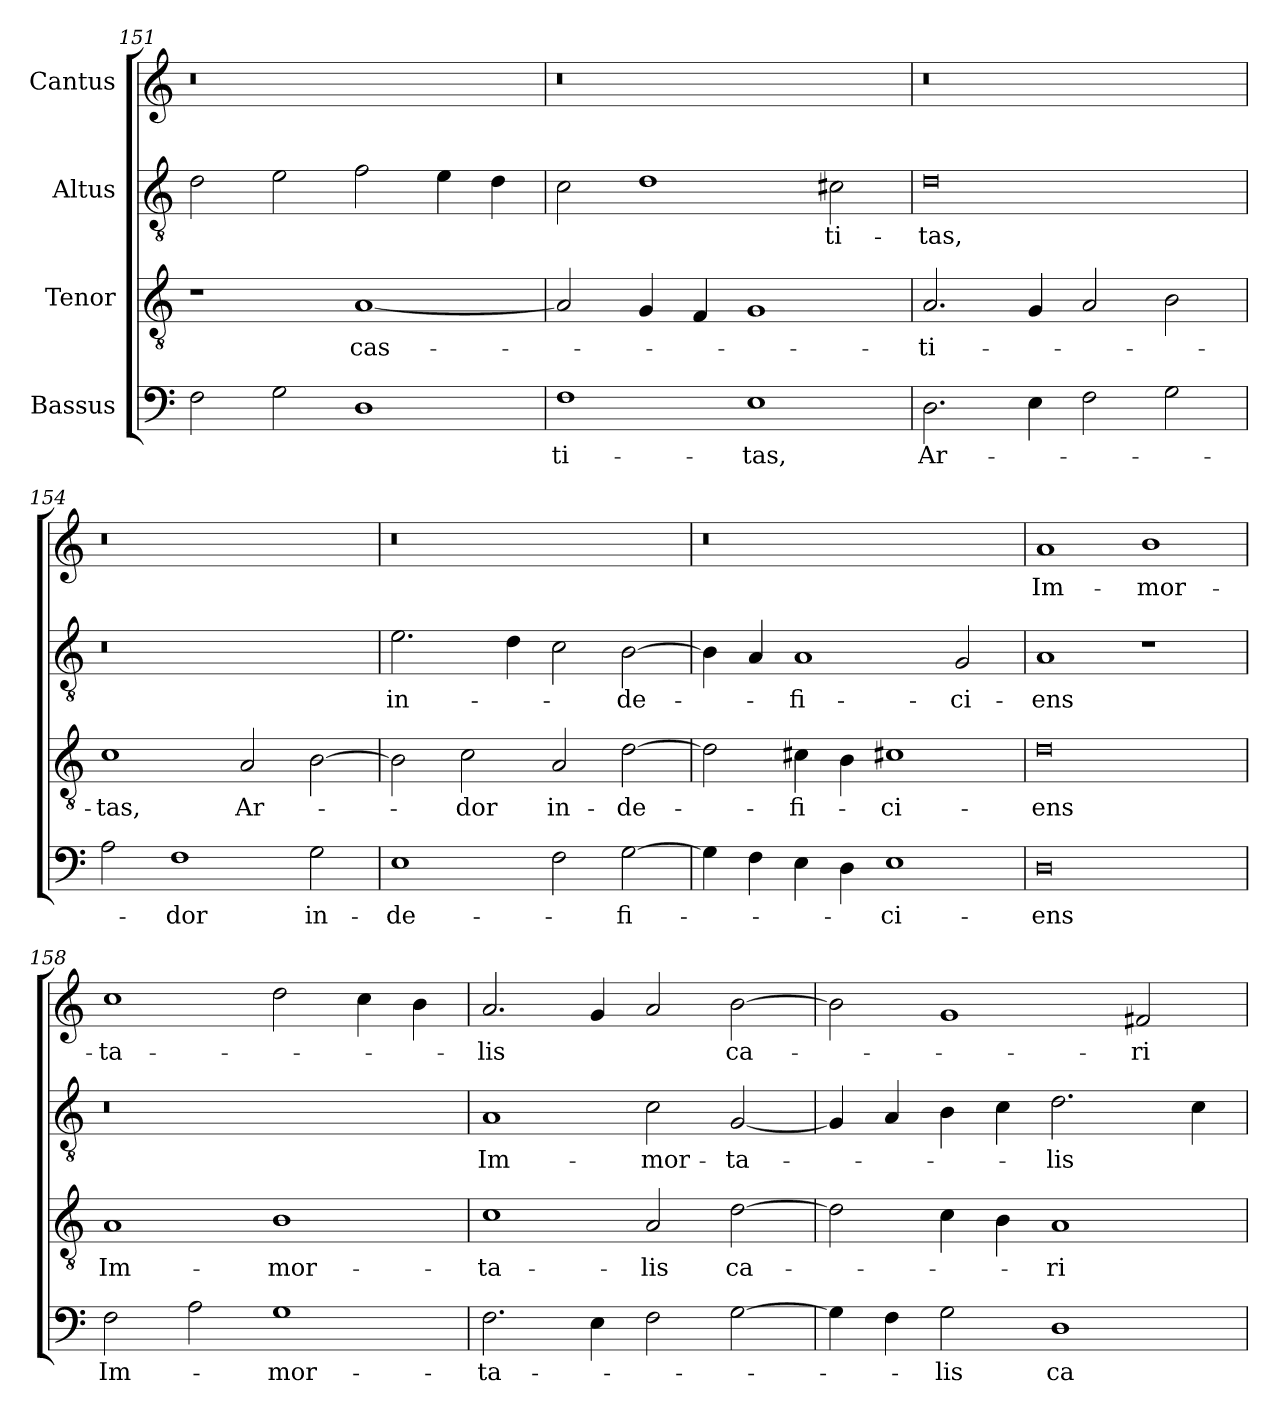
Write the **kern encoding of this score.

**kern	**text	**kern	**text	**kern	**text	**kern	**text
*part4	*part4	*part3	*part3	*part2	*part2	*part1	*part1
*staff4	*staff4	*staff3	*staff3	*staff2	*staff2	*staff1	*staff1
*I"Bassus	*	*I"Tenor	*	*I"Altus	*	*I"Cantus	*
*clefF4	*	*clefGv2	*	*clefGv2	*	*clefG2	*
*k[]	*	*k[]	*	*k[]	*	*k[]	*
*C:	*	*C:	*	*C:	*	*C:	*
=151	=151	=151	=151	=151	=151	=151	=151
2F\	.	1r	.	2d\	.	0r	.
2G\	.	.	.	2e\	.	.	.
1D\	.	[1A/	cas-	2f\	.	.	.
.	.	.	.	4e\	.	.	.
.	.	.	.	4d\	.	.	.
=152	=152	=152	=152	=152	=152	=152	=152
1F\	-ti-	2A/]	.	2c\	.	0r	.
.	.	4G/	.	1d\	.	.	.
.	.	4F/	.	.	.	.	.
1E\	-tas,	1G/	.	.	.	.	.
.	.	.	.	2c#X\	-ti-	.	.
!!LO:LB:g=z
=153	=153	=153	=153	=153	=153	=153	=153
2.D\	Ar-	2.A/	-ti-	0d\	-tas,	0r	.
4E\	.	4G/	.	.	.	.	.
2F\	.	2A/	.	.	.	.	.
2G\	.	2B\	.	.	.	.	.
=154	=154	=154	=154	=154	=154	=154	=154
2A\	.	1c\	-tas,	0r	.	0r	.
1F\	-dor	.	.	.	.	.	.
.	.	2A/	Ar-	.	.	.	.
2G\	in-	[2B\	.	.	.	.	.
=155	=155	=155	=155	=155	=155	=155	=155
1E\	-de-	2B\]	.	2.e\	in-	0r	.
.	.	2c\	-dor	.	.	.	.
.	.	.	.	4d\	.	.	.
2F\	.	2A/	in-	2c\	.	.	.
[2G\	-fi-	[2d\	-de-	[2B\	-de-	.	.
=156	=156	=156	=156	=156	=156	=156	=156
4G\]	.	2d\]	.	4B\]	.	0r	.
4F\	.	.	.	4A/	.	.	.
4E\	.	4c#X\	-fi-	1A/	-fi-	.	.
4D\	.	4B\	.	.	.	.	.
1E\	-ci-	1c#X\	-ci-	.	.	.	.
.	.	.	.	2G/	-ci-	.	.
=157	=157	=157	=157	=157	=157	=157	=157
0D\	-ens	0d\	-ens	1A/	-ens	1a/	Im-
.	.	.	.	1r	.	1b\	-mor-
=158	=158	=158	=158	=158	=158	=158	=158
2F\	Im-	1A/	Im-	0r	.	1cc\	-ta-
2A\	.	.	.	.	.	.	.
1G\	-mor-	1B\	-mor-	.	.	2dd\	.
.	.	.	.	.	.	4cc\	.
.	.	.	.	.	.	4b\	.
!!LO:LB:g=z
=159	=159	=159	=159	=159	=159	=159	=159
2.F\	-ta-	1c\	-ta-	1A/	Im-	2.a/	-lis
4E\	.	.	.	.	.	4g/	.
2F\	.	2A/	-lis	2c\	-mor-	2a/	.
[2G\	.	[2d\	ca-	[2G/	-ta-	[2b\	ca-
=160	=160	=160	=160	=160	=160	=160	=160
4G\]	.	2d\]	.	4G/]	.	2b\]	.
4F\	.	.	.	4A/	.	.	.
2G\	-lis	4c\	.	4B\	.	1g/	.
.	.	4B\	.	4c\	.	.	.
1D\	ca-	1A/	-ri-	2.d\	-lis	.	.
.	.	.	.	.	.	2f#X/	-ri-
.	.	.	.	4c\	.	.	.
=	=	=	=	=	=	=	=
*-	*-	*-	*-	*-	*-	*-	*-
